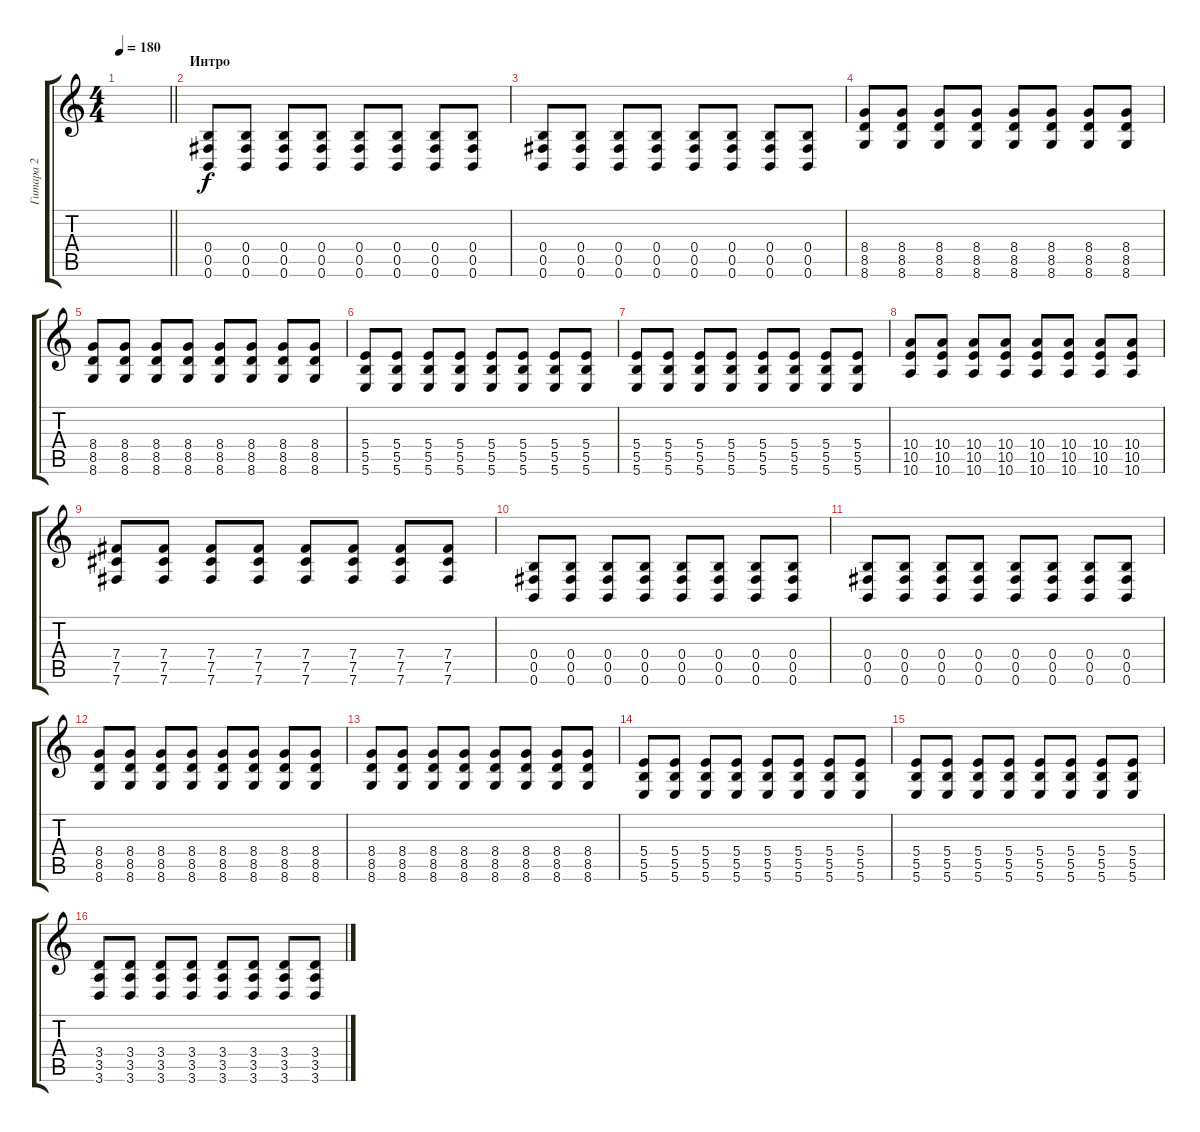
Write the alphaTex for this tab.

\track ("Гитара 2" "Гитара 2") {instrument distortionguitar}
\staff {score tabs}
\tuning (Db4 Ab3 E3 B2 Gb2 B1) {hide}
\ts (4 4)
\tempo 180
\clef g2
\barLineRight lightlight
\ks c
|
\section ("" "Интро")
(0.4 0.5 0.6).8 (0.4 0.5 0.6).8 (0.4 0.5 0.6).8 (0.4 0.5 0.6).8 (0.4 0.5 0.6).8 (0.4 0.5 0.6).8 (0.4 0.5 0.6).8 (0.4 0.5 0.6).8 |
(0.4 0.5 0.6).8 (0.4 0.5 0.6).8 (0.4 0.5 0.6).8 (0.4 0.5 0.6).8 (0.4 0.5 0.6).8 (0.4 0.5 0.6).8 (0.4 0.5 0.6).8 (0.4 0.5 0.6).8 |
(8.4 8.5 8.6).8 (8.4 8.5 8.6).8 (8.4 8.5 8.6).8 (8.4 8.5 8.6).8 (8.4 8.5 8.6).8 (8.4 8.5 8.6).8 (8.4 8.5 8.6).8 (8.4 8.5 8.6).8 |
(8.4 8.5 8.6).8 (8.4 8.5 8.6).8 (8.4 8.5 8.6).8 (8.4 8.5 8.6).8 (8.4 8.5 8.6).8 (8.4 8.5 8.6).8 (8.4 8.5 8.6).8 (8.4 8.5 8.6).8 |
(5.4 5.5 5.6).8 (5.4 5.5 5.6).8 (5.4 5.5 5.6).8 (5.4 5.5 5.6).8 (5.4 5.5 5.6).8 (5.4 5.5 5.6).8 (5.4 5.5 5.6).8 (5.4 5.5 5.6).8 |
(5.4 5.5 5.6).8 (5.4 5.5 5.6).8 (5.4 5.5 5.6).8 (5.4 5.5 5.6).8 (5.4 5.5 5.6).8 (5.4 5.5 5.6).8 (5.4 5.5 5.6).8 (5.4 5.5 5.6).8 |
(10.4 10.5 10.6).8 (10.4 10.5 10.6).8 (10.4 10.5 10.6).8 (10.4 10.5 10.6).8 (10.4 10.5 10.6).8 (10.4 10.5 10.6).8 (10.4 10.5 10.6).8 (10.4 10.5 10.6).8 |
(7.4 7.5 7.6).8 (7.4 7.5 7.6).8 (7.4 7.5 7.6).8 (7.4 7.5 7.6).8 (7.4 7.5 7.6).8 (7.4 7.5 7.6).8 (7.4 7.5 7.6).8 (7.4 7.5 7.6).8 |
(0.4 0.5 0.6).8 (0.4 0.5 0.6).8 (0.4 0.5 0.6).8 (0.4 0.5 0.6).8 (0.4 0.5 0.6).8 (0.4 0.5 0.6).8 (0.4 0.5 0.6).8 (0.4 0.5 0.6).8 |
(0.4 0.5 0.6).8 (0.4 0.5 0.6).8 (0.4 0.5 0.6).8 (0.4 0.5 0.6).8 (0.4 0.5 0.6).8 (0.4 0.5 0.6).8 (0.4 0.5 0.6).8 (0.4 0.5 0.6).8 |
(8.4 8.5 8.6).8 (8.4 8.5 8.6).8 (8.4 8.5 8.6).8 (8.4 8.5 8.6).8 (8.4 8.5 8.6).8 (8.4 8.5 8.6).8 (8.4 8.5 8.6).8 (8.4 8.5 8.6).8 |
(8.4 8.5 8.6).8 (8.4 8.5 8.6).8 (8.4 8.5 8.6).8 (8.4 8.5 8.6).8 (8.4 8.5 8.6).8 (8.4 8.5 8.6).8 (8.4 8.5 8.6).8 (8.4 8.5 8.6).8 |
(5.4 5.5 5.6).8 (5.4 5.5 5.6).8 (5.4 5.5 5.6).8 (5.4 5.5 5.6).8 (5.4 5.5 5.6).8 (5.4 5.5 5.6).8 (5.4 5.5 5.6).8 (5.4 5.5 5.6).8 |
(5.4 5.5 5.6).8 (5.4 5.5 5.6).8 (5.4 5.5 5.6).8 (5.4 5.5 5.6).8 (5.4 5.5 5.6).8 (5.4 5.5 5.6).8 (5.4 5.5 5.6).8 (5.4 5.5 5.6).8 |
(3.4 3.5 3.6).8 (3.4 3.5 3.6).8 (3.4 3.5 3.6).8 (3.4 3.5 3.6).8 (3.4 3.5 3.6).8 (3.4 3.5 3.6).8 (3.4 3.5 3.6).8 (3.4 3.5 3.6).8
